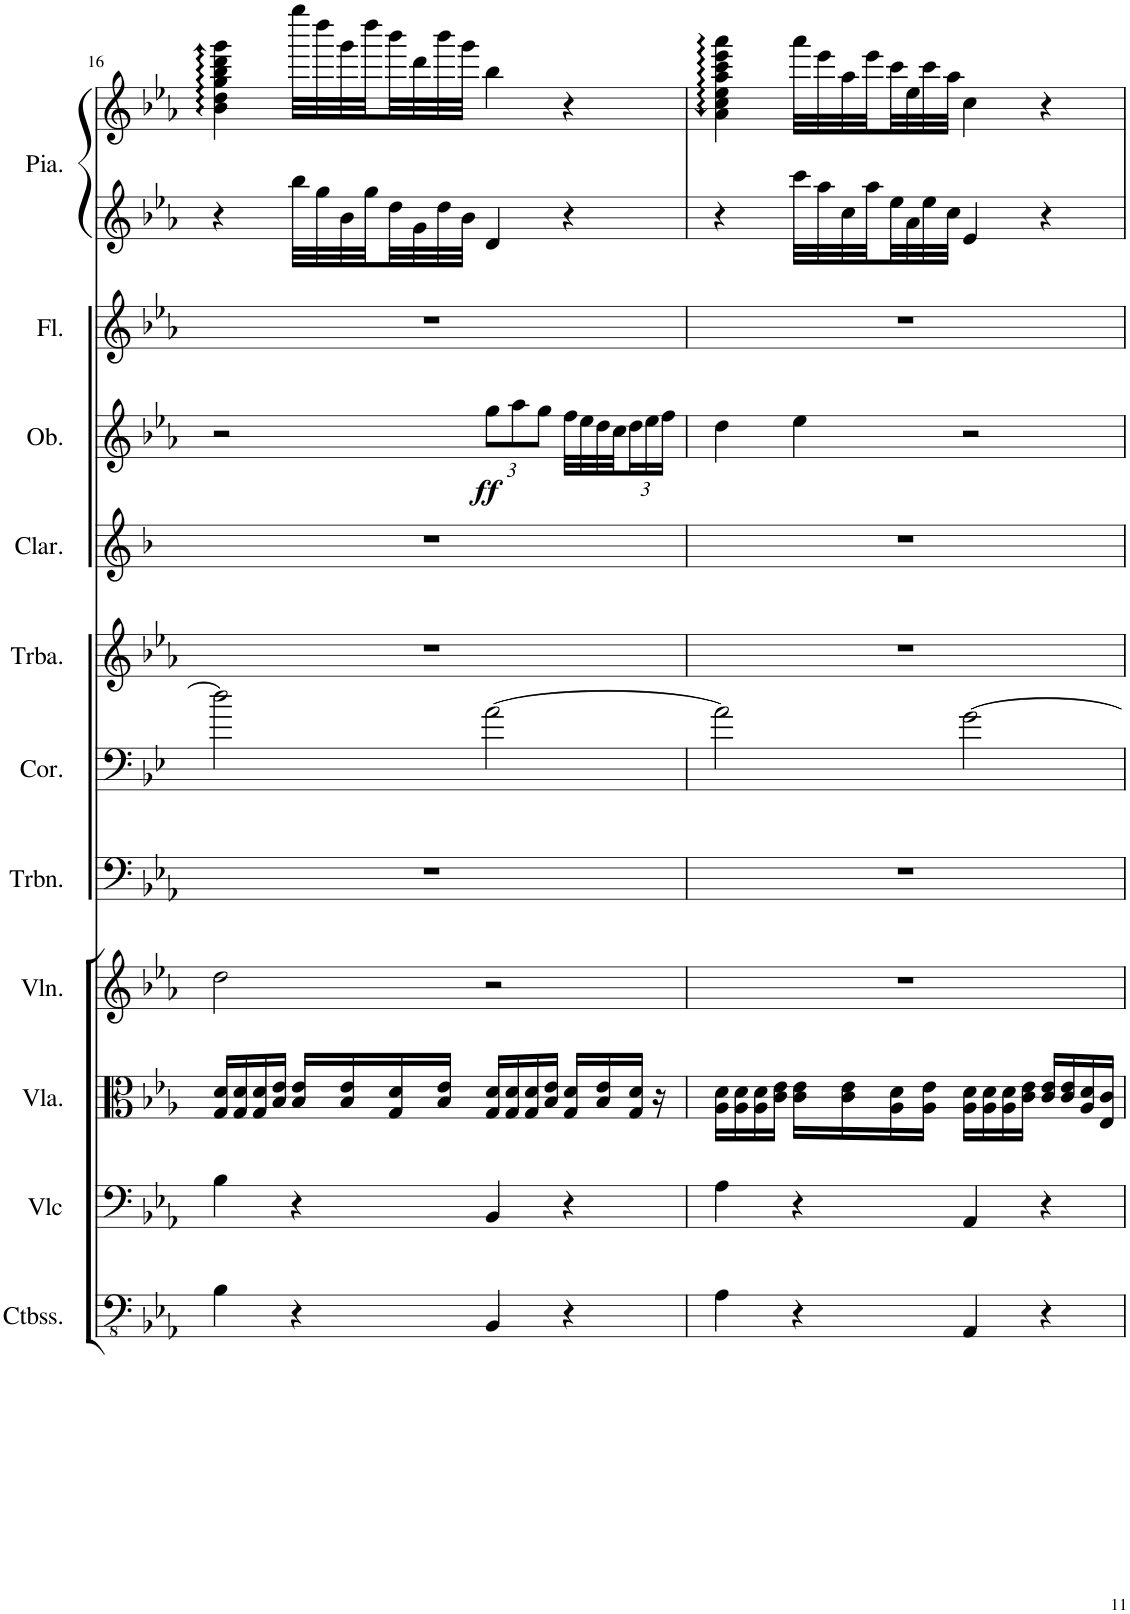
**kern	**kern	**kern	**kern	**kern	**kern	**kern	**kern	**kern	**dynam	**kern	**kern	**kern
*part11	*part10	*part9	*part8	*part7	*part6	*part5	*part4	*part3	*part3	*part2	*part1	*part1
*staff12	*staff11	*staff10	*staff9	*staff8	*staff7	*staff6	*staff5	*staff4	*staff4	*staff3	*staff2	*staff1
*I"Contrabbasso	*I"Violoncello	*I"Viola	*I"Violino	*I"Trombone in Mib	*I"Corno in Fa	*I"Tromba in Do	*I"Clarinetto in Sib	*I"Oboi	*	*I"Flauti	*I"Pianoforte	*
*I'Ctbss.	*I'Vlc	*I'Vla.	*I'Vln.	*I'Trbn.	*I'Cor.	*I'Trba.	*I'Clar.	*I'Ob.	*	*I'Fl.	*I'Pia.	*
!!LO:PB:g=z
*clefFv4	*clefF4	*clefC3	*clefG2	*clefF4	*clefF4	*clefG2	*clefG2	*clefG2	*	*clefG2	*clefG2	*clefG2
*Trd7c12	*	*	*	*	*Trd4c7	*Trd1c2	*Trd1c2	*	*	*	*	*
*k[b-e-a-]	*k[b-e-a-]	*k[b-e-a-]	*k[b-e-a-]	*k[b-e-a-]	*k[b-e-]	*k[b-e-a-]	*k[b-]	*k[b-e-a-]	*	*k[b-e-a-]	*k[b-e-a-]	*k[b-e-a-]
*M4/4	*M4/4	*M4/4	*M4/4	*M4/4	*M4/4	*M4/4	*M4/4	*M4/4	*	*M4/4	*M4/4	*M4/4
=16	=16	=16	=16	=16	=16	=16	=16	=16	=16	=16	=16	=16
4BB-\	4B-\	16G/ 16d/LL	2dd\	1r	2dd\]	1r	1r	2r	.	1r	4r	4b-\ 4dd\ 4gg\ 4bb-\ 4ddd\ 4ggg\
.	.	16G/ 16d/	.	.	.	.	.	.	.	.	.	.
.	.	16G/ 16d/	.	.	.	.	.	.	.	.	.	.
.	.	16B-/ 16e-/JJ	.	.	.	.	.	.	.	.	.	.
4r	4r	16B-/ 16e-/LL	.	.	.	.	.	.	.	.	32bb-\LLL	32gggg\LLL
.	.	.	.	.	.	.	.	.	.	.	32gg\	32dddd\
.	.	16B-/ 16e-/	.	.	.	.	.	.	.	.	32b-\	32ggg\
.	.	.	.	.	.	.	.	.	.	.	32gg\	32dddd\
.	.	16G/ 16d/	.	.	.	.	.	.	.	.	32dd\	32bbb-\
.	.	.	.	.	.	.	.	.	.	.	32g\	32ddd\
.	.	16B-/ 16e-/JJ	.	.	.	.	.	.	.	.	32dd\	32bbb-\
.	.	.	.	.	.	.	.	.	.	.	32b-\JJJ	32ggg\JJJ
*	*	*	*	*	*	*	*	*Xbrackettup	*	*	*	*
!	!	!	!	!	!	!	!	!	!LO:DY:b	!	!	!
4BBB-/	4BB-/	16G/ 16d/LL	2r	.	[2a\	.	.	12gg\L	ff	.	4d/	4bb-\
.	.	16G/ 16d/	.	.	.	.	.	.	.	.	.	.
.	.	.	.	.	.	.	.	12aa-\	.	.	.	.
.	.	16G/ 16d/	.	.	.	.	.	.	.	.	.	.
.	.	.	.	.	.	.	.	12gg\J	.	.	.	.
.	.	16B-/ 16e-/JJ	.	.	.	.	.	.	.	.	.	.
4r	4r	16G/ 16d/LL	.	.	.	.	.	32ff\LLL	.	.	4r	4r
.	.	.	.	.	.	.	.	32ee-\	.	.	.	.
.	.	16B-/ 16e-/	.	.	.	.	.	32dd\	.	.	.	.
.	.	.	.	.	.	.	.	32cc\J	.	.	.	.
.	.	16G/ 16d/JJ	.	.	.	.	.	24dd\	.	.	.	.
.	.	.	.	.	.	.	.	24ee-\	.	.	.	.
.	.	16r	.	.	.	.	.	.	.	.	.	.
.	.	.	.	.	.	.	.	24ff\JJ	.	.	.	.
=17	=17	=17	=17	=17	=17	=17	=17	=17	=17	=17	=17	=17
4AA-\	4A-\	16A-\ 16d\LL	1r	1r	2a\]	1r	1r	4dd\	.	1r	4r	4a-\ 4cc\ 4ee-\ 4aa-\ 4ccc\ 4eee-\ 4aaa-\
.	.	16A-\ 16d\	.	.	.	.	.	.	.	.	.	.
.	.	16A-\ 16d\	.	.	.	.	.	.	.	.	.	.
.	.	16c\ 16e-\JJ	.	.	.	.	.	.	.	.	.	.
4r	4r	16c\ 16e-\LL	.	.	.	.	.	4ee-\	.	.	32ccc\LLL	32aaa-\LLL
.	.	.	.	.	.	.	.	.	.	.	32aa-\	32eee-\
.	.	16c\ 16e-\	.	.	.	.	.	.	.	.	32cc\	32aa-\
.	.	.	.	.	.	.	.	.	.	.	32aa-\	32eee-\
.	.	16A-\ 16d\	.	.	.	.	.	.	.	.	32ee-\	32ccc\
.	.	.	.	.	.	.	.	.	.	.	32a-\	32ee-\
.	.	16A-\ 16e-\JJ	.	.	.	.	.	.	.	.	32ee-\	32ccc\
.	.	.	.	.	.	.	.	.	.	.	32cc\JJJ	32aa-\JJJ
4AAA-/	4AA-/	16A-\ 16d\LL	.	.	[2g\	.	.	2r	.	.	4e-/	4cc\
.	.	16A-\ 16d\	.	.	.	.	.	.	.	.	.	.
.	.	16A-\ 16d\	.	.	.	.	.	.	.	.	.	.
.	.	16c\ 16e-\JJ	.	.	.	.	.	.	.	.	.	.
4r	4r	16c/ 16e-/LL	.	.	.	.	.	.	.	.	4r	4r
.	.	16c/ 16e-/	.	.	.	.	.	.	.	.	.	.
.	.	16A-/ 16d/	.	.	.	.	.	.	.	.	.	.
.	.	16E-/ 16c/JJ	.	.	.	.	.	.	.	.	.	.
=	=	=	=	=	=	=	=	=	=	=	=	=
*-	*-	*-	*-	*-	*-	*-	*-	*-	*-	*-	*-	*-
